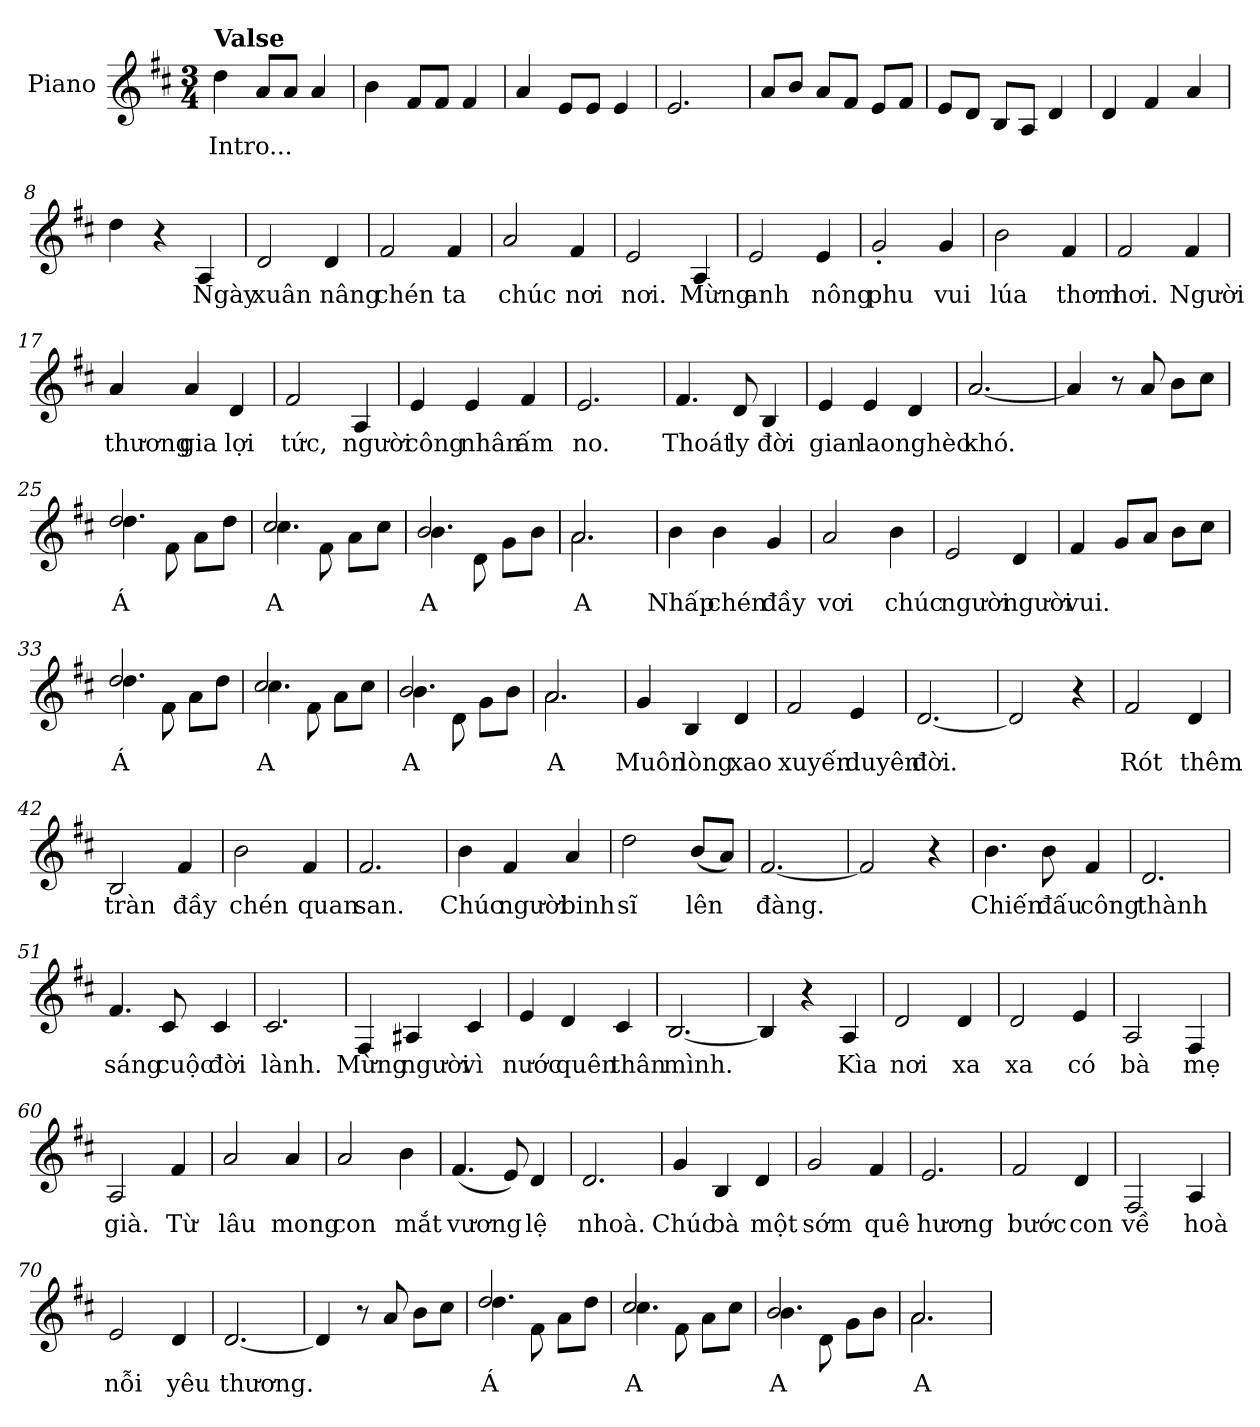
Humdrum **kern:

**kern	**text
*part1	*part1
*staff1	*staff1
*I"Piano	*
*I'Pno.	*
*clefG2	*
*k[f#c#]	*
*M3/4	*
=1	=1
!LO:TX:a:B:t=Valse	!
4dd\	Intro...
8a/L	.
8a/J	.
4a/	.
=2	=2
4b\	.
8f#/L	.
8f#/J	.
4f#/	.
=3	=3
4a/	.
8e/L	.
8e/J	.
4e/	.
=4	=4
2.e/	.
=5	=5
8a/L	.
8b/J	.
8a/L	.
8f#/J	.
8e/L	.
8f#/J	.
=6	=6
8e/L	.
8d/J	.
8B/L	.
8A/J	.
4d/	.
=7	=7
4d/	.
4f#/	.
4a/	.
=8	=8
4dd\	.
4r	.
4A/	Ngày
!!LO:LB:g=z
=9	=9
2d/	xuân
4d/	nâng
=10	=10
2f#/	chén
4f#/	ta
=11	=11
2a/	chúc
4f#/	nơi
=12	=12
2e/	nơi.
4A/	Mừng
=13	=13
2e/	anh
4e/	nông
=14	=14
2g'/	phu
4g/	vui
=15	=15
2b\	lúa
4f#/	thơm
=16	=16
2f#/	hơi.
4f#/	Người
!!LO:LB:g=z
=17	=17
4a/	thương
4a/	gia
4d/	lợi
=18	=18
2f#/	tức,
4A/	người
=19	=19
4e/	công
4e/	nhân
4f#/	ấm
=20	=20
2.e/	no.
=21	=21
4.f#/	Thoát
8d/	ly
4B/	đời
=22	=22
4e/	gian
4e/	lao
4d/	nghèo
=23	=23
[2.a/	khó.
!!LO:LB:g=z
=24	=24
4a/]	.
8r	.
8a/	.
8b\L	.
8cc#\J	.
=25	=25
*^	*
2.dd/	4.dd\	Á
.	8f#\	.
.	8a\L	.
.	8dd\J	.
=26	=26	=26
2.cc#/	4.cc#\	A
.	8f#\	.
.	8a\L	.
.	8cc#\J	.
=27	=27	=27
2.b/	4.b\	A
.	8d\	.
.	8g\L	.
.	8b\J	.
=28	=28	=28
2.a/	2.a\	A
*v	*v	*
=29	=29
4b\	Nhấp
4b\	chén
4g/	đầy
=30	=30
2a/	vơi
4b\	chúc
=31	=31
2e/	người
4d/	người
!!LO:LB:g=z
=32	=32
4f#/	vui.
8g/L	.
8a/J	.
8b\L	.
8cc#\J	.
=33	=33
*^	*
2.dd/	4.dd\	Á
.	8f#\	.
.	8a\L	.
.	8dd\J	.
=34	=34	=34
2.cc#/	4.cc#\	A
.	8f#\	.
.	8a\L	.
.	8cc#\J	.
=35	=35	=35
2.b/	4.b\	A
.	8d\	.
.	8g\L	.
.	8b\J	.
=36	=36	=36
2.a/	2.a\	A
*v	*v	*
=37	=37
4g/	Muôn
4B/	lòng
4d/	xao
=38	=38
2f#/	xuyến
4e/	duyên
=39	=39
[2.d/	đời.
=40	=40
2d/]	.
4r	.
!!LO:LB:g=z
=41	=41
2f#/	Rót
4d/	thêm
=42	=42
2B/	tràn
4f#/	đầy
=43	=43
2b\	chén
4f#/	quan
=44	=44
2.f#/	san.
=45	=45
4b\	Chúc
4f#/	người
4a/	binh
=46	=46
2dd\	sĩ
(8b/L	lên
8a/J)	.
=47	=47
[2.f#/	đàng.
=48	=48
2f#/]	.
4r	.
!!LO:LB:g=z
=49	=49
4.b\	Chiến
8b\	đấu
4f#/	công
=50	=50
2.d/	thành
=51	=51
4.f#/	sáng
8c#/	cuộc
4c#/	đời
=52	=52
2.c#/	lành.
=53	=53
4F#/	Mừng
4A#X/	người
4c#/	vì
=54	=54
4e/	nước
4d/	quên
4c#/	thân
=55	=55
[2.B/	mình.
!!LO:LB:g=z
=56	=56
4B/]	.
4r	.
4A/	Kìa
=57	=57
2d/	nơi
4d/	xa
=58	=58
2d/	xa
4e/	có
=59	=59
2A/	bà
4F#/	mẹ
=60	=60
2A/	già.
4f#/	Từ
=61	=61
2a/	lâu
4a/	mong
=62	=62
2a/	con
4b\	mắt
=63	=63
(4.f#/	vương
8e/)	.
4d/	lệ
=64	=64
2.d/	nhoà.
!!LO:LB:g=z
=65	=65
4g/	Chúc
4B/	bà
4d/	một
=66	=66
2g/	sớm
4f#/	quê
=67	=67
2.e/	hương
=68	=68
2f#/	bước
4d/	con
=69	=69
2F#/	về
4A/	hoà
=70	=70
2e/	nỗi
4d/	yêu
=71	=71
[2.d/	thương.
=72	=72
4d/]	.
8r	.
8a/	.
8b\L	.
8cc#\J	.
=73	=73
*^	*
2.dd/	4.dd\	Á
.	8f#\	.
.	8a\L	.
.	8dd\J	.
!!LO:PB:g=z	!!
=74	=74	=74
2.cc#/	4.cc#\	A
.	8f#\	.
.	8a\L	.
.	8cc#\J	.
=75	=75	=75
2.b/	4.b\	A
.	8d\	.
.	8g\L	.
.	8b\J	.
=76	=76	=76
2.a/	2.a\	A
*v	*v	*
=	=
*-	*-
